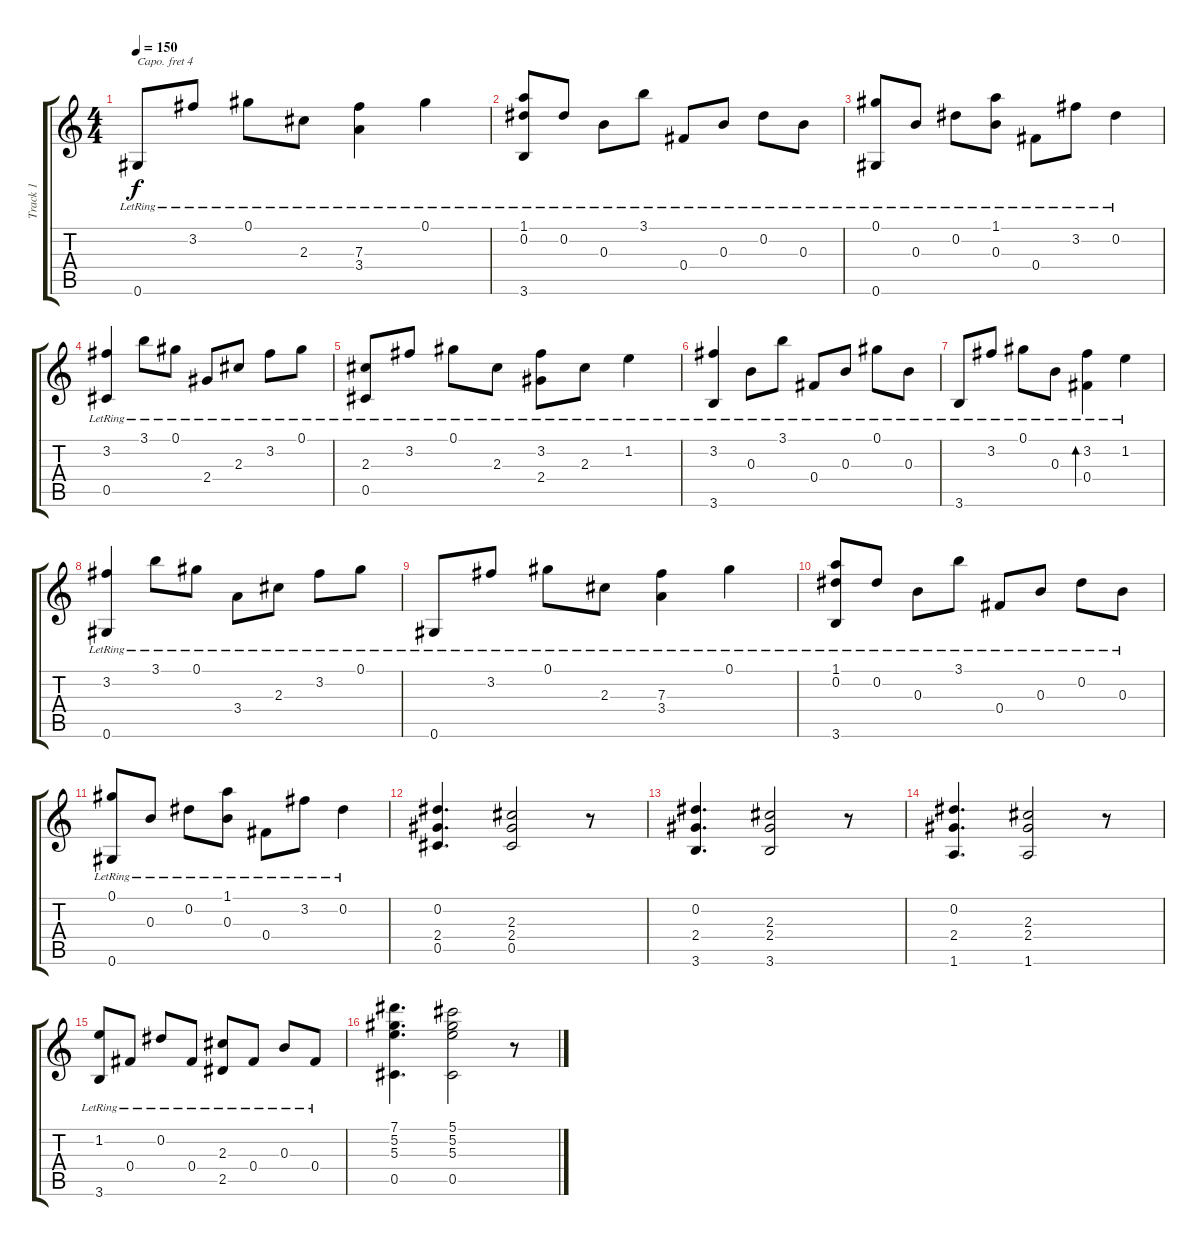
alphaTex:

\track ("Track 1" "Track 1") {instrument acousticguitarsteel}
\staff {score tabs}
\capo 4
\tuning (E4 B3 G3 D3 A2 E2) {hide}
\ts (4 4)
\tempo 150
\clef g2
\ks c
0.6{lr}.8{dy f} 3.2{lr}.8 0.1{lr}.8 2.3{lr}.8 (7.3{lr} 3.4{lr}).4 0.1{lr}.4 |
(1.1{lr} 0.2{lr} 3.6{lr}).8 0.2{lr}.8 0.3{lr}.8 3.1{lr}.8 0.4{lr}.8 0.3{lr}.8 0.2{lr}.8 0.3{lr}.8 |
(0.1{lr} 0.6{lr}).8 0.3{lr}.8 0.2{lr}.8 (1.1{lr} 0.3{lr}).8 0.4{lr}.8 3.2{lr}.8 0.2{lr}.4 |
(3.2{lr} 0.5{lr}).4 3.1{lr}.8 0.1{lr}.8 2.4{lr}.8 2.3{lr}.8 3.2{lr}.8 0.1{lr}.8 |
(2.3{lr} 0.5{lr}).8 3.2{lr}.8 0.1{lr}.8 2.3{lr}.8 (3.2{lr} 2.4{lr}).8 2.3{lr}.8 1.2{lr}.4 |
(3.2{lr} 3.6{lr}).4 0.3{lr}.8 3.1{lr}.8 0.4{lr}.8 0.3{lr}.8 0.1{lr}.8 0.3{lr}.8 |
3.6{lr}.8 3.2{lr}.8 0.1{lr}.8 0.3{lr}.8 (3.2{lr} 0.4{lr}).4{bd 120} 1.2{lr}.4 |
(3.2{lr} 0.6{lr}).4 3.1{lr}.8 0.1{lr}.8 3.4{lr}.8 2.3{lr}.8 3.2{lr}.8 0.1{lr}.8 |
0.6{lr}.8 3.2{lr}.8 0.1{lr}.8 2.3{lr}.8 (7.3{lr} 3.4{lr}).4 0.1{lr}.4 |
(1.1{lr} 0.2{lr} 3.6{lr}).8 0.2{lr}.8 0.3{lr}.8 3.1{lr}.8 0.4{lr}.8 0.3{lr}.8 0.2{lr}.8 0.3{lr}.8 |
(0.1{lr} 0.6{lr}).8 0.3{lr}.8 0.2{lr}.8 (1.1{lr} 0.3{lr}).8 0.4{lr}.8 3.2{lr}.8 0.2{lr}.4 |
(0.2 2.4 0.5).4{d} (2.3 2.4 0.5).2 r.8 |
(0.2 2.4 3.6).4{d} (2.3 2.4 3.6).2 r.8 |
(0.2 2.4 1.6).4{d} (2.3 2.4 1.6).2 r.8 |
(1.2{lr} 3.6{lr}).8 0.4{lr}.8 0.2{lr}.8 0.4{lr}.8 (2.3{lr} 2.5{lr}).8 0.4{lr}.8 0.3{lr}.8 0.4{lr}.8 |
(7.1 5.2 5.3 0.5).4{d} (5.1 5.2 5.3 0.5).2 r.8
